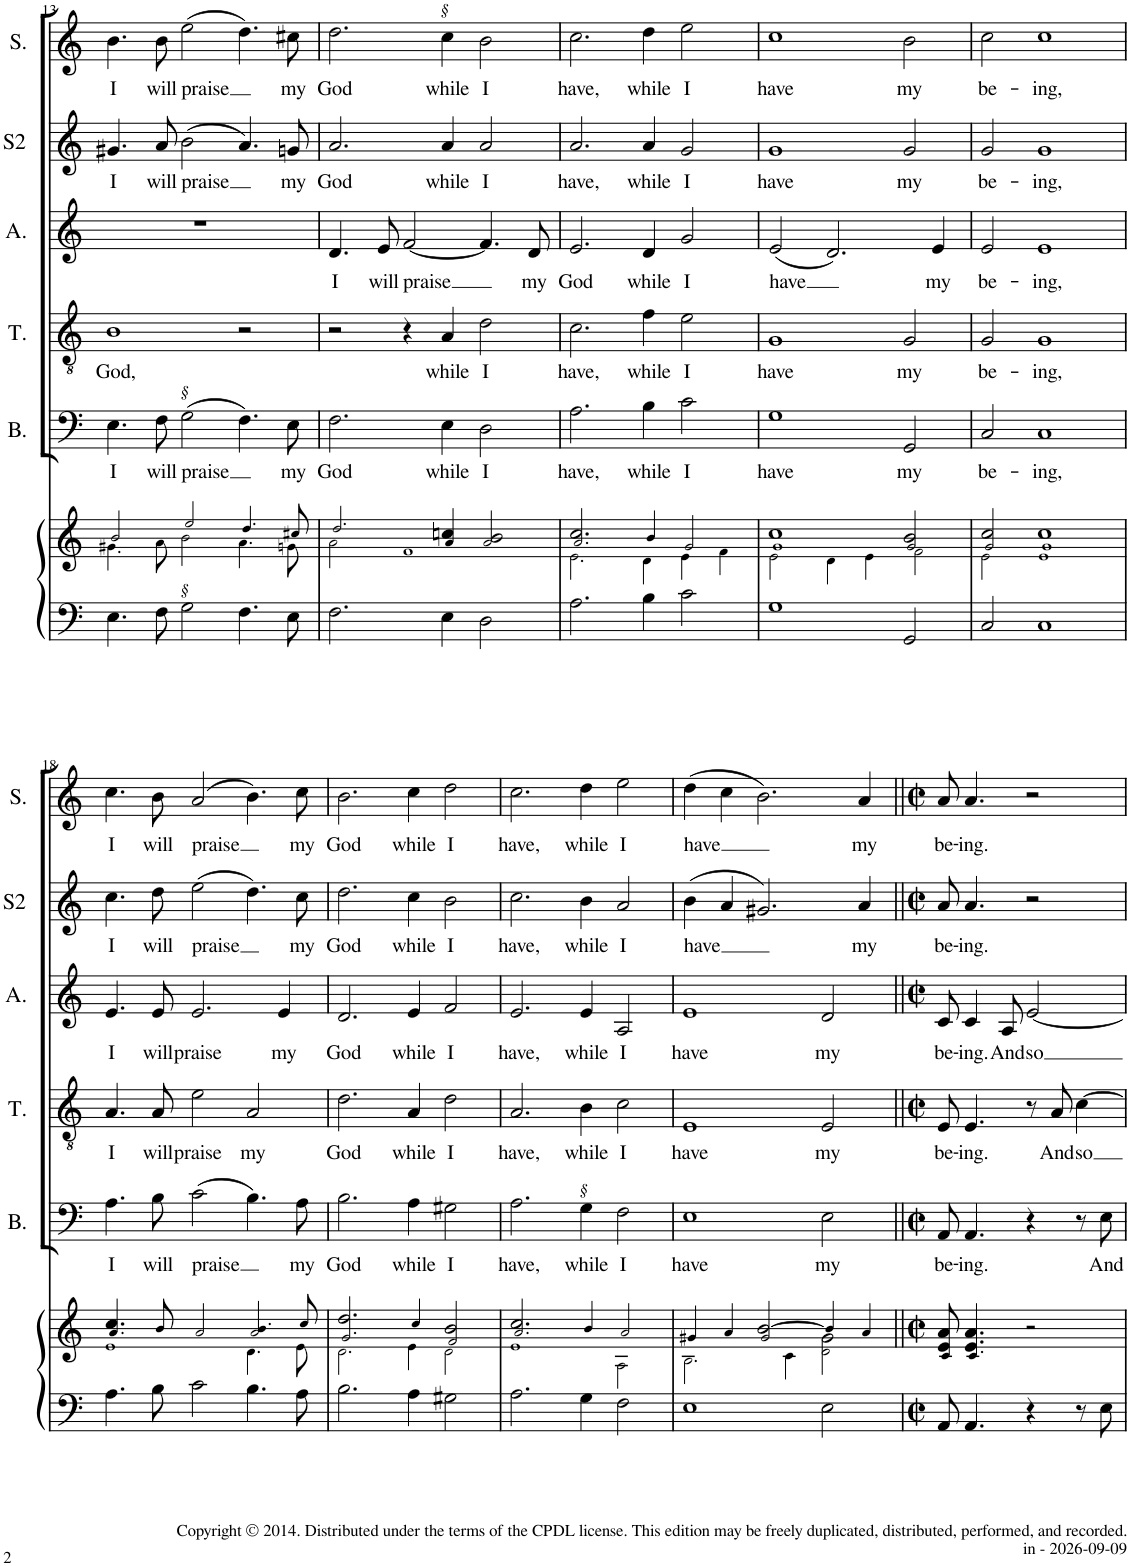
**kern	**kern	**kern	**text	**kern	**text	**kern	**text	**kern	**text	**kern	**text
*part6	*part6	*part5	*part5	*part4	*part4	*part3	*part3	*part2	*part2	*part1	*part1
*staff7	*staff6	*staff5	*staff5	*staff4	*staff4	*staff3	*staff3	*staff2	*staff2	*staff1	*staff1
*I"Continuo	*	*I"Basse	*	*I"Ténor	*	*I"Alto	*	*I"Soprano 2	*	*I"Soprano	*
*	*	*I'B.	*	*I'T.	*	*I'A.	*	*I'S2	*	*I'S.	*
!!LO:PB:g=z
*clefF4	*clefG2	*clefF4	*	*clefGv2	*	*clefG2	*	*clefG2	*	*clefG2	*
*k[]	*k[]	*k[]	*	*k[]	*	*k[]	*	*k[]	*	*k[]	*
*M3/2	*M3/2	*M3/2	*	*M3/2	*	*M3/2	*	*M3/2	*	*M3/2	*
=13	=13	=13	=13	=13	=13	=13	=13	=13	=13	=13	=13
*	*^	*	*	*	*	*	*	*	*	*	*
!	!	!	!	!LO:LY:b	!	!LO:LY:b	!	!	!	!LO:LY:b	!	!LO:LY:b
4.E\	2b/	4.g#X\	4.E\	I	1B	God,	1.r	.	4.g#X/	I	4.b\	I
!	!	!	!	!LO:LY:b	!	!	!	!	!	!LO:LY:b	!	!LO:LY:b
8F\	.	8a\	8F\	will	.	.	.	.	8a/	will	8b\	will
!	!	!	!LO:TX:a:i:t=§	!	!	!	!	!	!	!	!	!
!LO:TX:a:i:t=§	!	!	!	!	!	!	!	!	!	!	!	!
!	!	!	!	!LO:LY:b	!	!	!	!	!	!LO:LY:b	!	!LO:LY:b
2G\	2ee/	2b\	(>2G\	praise	.	.	.	.	(>2b\	praise	(>2ee\	praise
4.F\	4.dd/	4.a\	4.F\)	.	2r	.	.	.	4.a/)	.	4.dd\)	.
!	!	!	!	!LO:LY:b	!	!	!	!	!	!LO:LY:b	!	!LO:LY:b
8E\	8cc#X/	8gn\	8E\	my	.	.	.	.	8gn/	my	8cc#X\	my
=14	=14	=14	=14	=14	=14	=14	=14	=14	=14	=14	=14	=14
!	!	!	!	!LO:LY:b	!	!	!	!LO:LY:b	!	!LO:LY:b	!	!LO:LY:b
2.F\	2.dd/	2a\	2.F\	God	2r	.	4.d/	I	2.a/	God	2.dd\	God
!	!	!	!	!	!	!	!	!LO:LY:b	!	!	!	!
.	.	.	.	.	.	.	8e/	will	.	.	.	.
!	!	!	!	!	!	!	!	!LO:LY:b	!	!	!	!
.	.	1f	.	.	4r	.	[<2f/	praise	.	.	.	.
!	!	!	!	!	!	!	!	!	!	!	!LO:TX:a:i:t=§	!
!	!	!	!	!LO:LY:b	!	!LO:LY:b	!	!	!	!LO:LY:b	!	!LO:LY:b
4E\	4a/ 4ccn/	.	4E\	while	4A/	while	.	.	4a/	while	4cc\	while
!	!	!	!	!LO:LY:b	!	!LO:LY:b	!	!	!	!LO:LY:b	!	!LO:LY:b
2D\	2a/ 2b/	.	2D\	I	2d\	I	4.f/]	.	2a/	I	2b\	I
!	!	!	!	!	!	!	!	!LO:LY:b	!	!	!	!
.	.	.	.	.	.	.	8d/	my	.	.	.	.
=15	=15	=15	=15	=15	=15	=15	=15	=15	=15	=15	=15	=15
!	!	!	!	!LO:LY:b	!	!LO:LY:b	!	!LO:LY:b	!	!LO:LY:b	!	!LO:LY:b
2.A\	2.a/ 2.cc/	2.e\	2.A\	have,	2.c\	have,	2.e/	God	2.a/	have,	2.cc\	have,
!	!	!	!	!LO:LY:b	!	!LO:LY:b	!	!LO:LY:b	!	!LO:LY:b	!	!LO:LY:b
4B\	4b/	4d\	4B\	while	4f\	while	4d/	while	4a/	while	4dd\	while
!	!	!	!	!LO:LY:b	!	!LO:LY:b	!	!LO:LY:b	!	!LO:LY:b	!	!LO:LY:b
2c\	2g/	4e\	2c\	I	2e\	I	2g/	I	2g/	I	2ee\	I
.	.	4f\	.	.	.	.	.	.	.	.	.	.
=16	=16	=16	=16	=16	=16	=16	=16	=16	=16	=16	=16	=16
!	!	!	!	!LO:LY:b	!	!LO:LY:b	!	!LO:LY:b	!	!LO:LY:b	!	!LO:LY:b
1G	1g 1cc	2e\	1G	have	1G	have	(<2e/	have	1g	have	1cc	have
.	.	4d\	.	.	.	.	2.d/)	.	.	.	.	.
.	.	4e\	.	.	.	.	.	.	.	.	.	.
!	!	!	!	!LO:LY:b	!	!LO:LY:b	!	!	!	!LO:LY:b	!	!LO:LY:b
2GG/	2g/ 2b/	2f\	2GG/	my	2G/	my	.	.	2g/	my	2b\	my
!	!	!	!	!	!	!	!	!LO:LY:b	!	!	!	!
.	.	.	.	.	.	.	4e/	my	.	.	.	.
=17	=17	=17	=17	=17	=17	=17	=17	=17	=17	=17	=17	=17
!	!	!	!	!LO:LY:b	!	!LO:LY:b	!	!LO:LY:b	!	!LO:LY:b	!	!LO:LY:b
2C/	2g/ 2cc/	2e\	2C/	be-	2G/	be-	2e/	be-	2g/	be-	2cc\	be-
!	!	!	!	!LO:LY:b	!	!LO:LY:b	!	!LO:LY:b	!	!LO:LY:b	!	!LO:LY:b
1C	1g 1cc	1e	1C	-ing,	1G	-ing,	1e	-ing,	1g	-ing,	1cc	-ing,
!!LO:LB:g=z
=18	=18	=18	=18	=18	=18	=18	=18	=18	=18	=18	=18	=18
*	*	*^	*	*	*	*	*	*	*	*	*	*
!	!	!	!	!	!LO:LY:b	!	!LO:LY:b	!	!LO:LY:b	!	!LO:LY:b	!	!LO:LY:b
4.A\	4.a/ 4.cc/	1e	1ryy	4.A\	I	4.A/	I	4.e/	I	4.cc\	I	4.cc\	I
!	!	!	!	!	!LO:LY:b	!	!LO:LY:b	!	!LO:LY:b	!	!LO:LY:b	!	!LO:LY:b
8B\	8b/	.	.	8B\	will	8A/	will	8e/	will	8dd\	will	8b\	will
!	!	!	!	!	!LO:LY:b	!	!LO:LY:b	!	!LO:LY:b	!	!LO:LY:b	!	!LO:LY:b
2c\	2a/	.	.	(>2c\	praise	2e\	praise	2.e/	praise	(>2ee\	praise	(2a/	praise
!	!	!	!	!	!	!	!LO:LY:b	!	!	!	!	!	!
4.B\	4.b/	4.d\	2a/	4.B\)	.	2A/	my	.	.	4.dd\)	.	4.b\)	.
!	!	!	!	!	!	!	!	!	!LO:LY:b	!	!	!	!
.	.	.	.	.	.	.	.	4e/	my	.	.	.	.
!	!	!	!	!	!LO:LY:b	!	!	!	!	!	!LO:LY:b	!	!LO:LY:b
8A\	8cc/	8e\	.	8A\	my	.	.	.	.	8cc\	my	8cc\	my
*	*	*v	*v	*	*	*	*	*	*	*	*	*	*
=19	=19	=19	=19	=19	=19	=19	=19	=19	=19	=19	=19	=19
!	!	!	!	!LO:LY:b	!	!LO:LY:b	!	!LO:LY:b	!	!LO:LY:b	!	!LO:LY:b
2.B\	2.g/ 2.dd/	2.d\	2.B\	God	2.d\	God	2.d/	God	2.dd\	God	2.b\	God
!	!	!	!	!LO:LY:b	!	!LO:LY:b	!	!LO:LY:b	!	!LO:LY:b	!	!LO:LY:b
4A\	4cc/	4e\	4A\	while	4A/	while	4e/	while	4cc\	while	4cc\	while
!	!	!	!	!LO:LY:b	!	!LO:LY:b	!	!LO:LY:b	!	!LO:LY:b	!	!LO:LY:b
2G#X\	2f/ 2b/	2d\	2G#X\	I	2d\	I	2f/	I	2b\	I	2dd\	I
=20	=20	=20	=20	=20	=20	=20	=20	=20	=20	=20	=20	=20
!	!	!	!	!LO:LY:b	!	!LO:LY:b	!	!LO:LY:b	!	!LO:LY:b	!	!LO:LY:b
2.A\	2.a/ 2.cc/	1e	2.A\	have,	2.A/	have,	2.e/	have,	2.cc\	have,	2.cc\	have,
!	!	!	!LO:TX:a:i:t=§	!	!	!	!	!	!	!	!	!
!	!	!	!	!LO:LY:b	!	!LO:LY:b	!	!LO:LY:b	!	!LO:LY:b	!	!LO:LY:b
4G\	4b/	.	4G\	while	4B\	while	4e/	while	4b\	while	4dd\	while
!	!	!	!	!LO:LY:b	!	!LO:LY:b	!	!LO:LY:b	!	!LO:LY:b	!	!LO:LY:b
2F\	2a/	2A\	2F\	I	2c\	I	2A/	I	2a/	I	2ee\	I
=21	=21	=21	=21	=21	=21	=21	=21	=21	=21	=21	=21	=21
!	!	!	!	!LO:LY:b	!	!LO:LY:b	!	!LO:LY:b	!	!LO:LY:b	!	!LO:LY:b
1E	4g#X/	2.B\	1E	have	1E	have	1e	have	(>4b\	have	(>4dd\	have
.	4a/	.	.	.	.	.	.	.	4a/	.	4cc\	.
.	2g#/ [>2b/	.	.	.	.	.	.	.	2.g#X/)	.	2.b\)	.
.	.	4c\	.	.	.	.	.	.	.	.	.	.
!	!	!	!	!LO:LY:b	!	!LO:LY:b	!	!LO:LY:b	!	!	!	!
2E\	4b/	2d\ 2g#\	2E\	my	2E/	my	2d/	my	.	.	.	.
!	!	!	!	!	!	!	!	!	!	!LO:LY:b	!	!LO:LY:b
.	4a/	.	.	.	.	.	.	.	4a/	my	4a/	my
*	*v	*v	*	*	*	*	*	*	*	*	*	*
=22||	=22||	=22||	=22||	=22||	=22||	=22||	=22||	=22||	=22||	=22||	=22||
*M2/2	*M2/2	*M2/2	*	*M2/2	*	*M2/2	*	*M2/2	*	*M2/2	*
*met(c|)	*met(c|)	*met(c|)	*	*met(c|)	*	*met(c|)	*	*met(c|)	*	*met(c|)	*
!	!	!	!LO:LY:b	!	!LO:LY:b	!	!LO:LY:b	!	!LO:LY:b	!	!LO:LY:b
8AA/	8c/ 8e/ 8a/	8AA/	be-	8E/	be-	8c/	be-	8a/	be-	8a/	be-
!	!	!	!LO:LY:b	!	!LO:LY:b	!	!LO:LY:b	!	!LO:LY:b	!	!LO:LY:b
4.AA/	4.c/ 4.e/ 4.a/	4.AA/	-ing.	4.E/	-ing.	4c/	-ing.	4.a/	-ing.	4.a/	-ing.
!	!	!	!	!	!	!	!LO:LY:b	!	!	!	!
.	.	.	.	.	.	8A/	And	.	.	.	.
!	!	!	!	!	!	!	!LO:LY:b	!	!	!	!
4r	2r	4r	.	8r	.	[<2e/	so	2r	.	2r	.
!	!	!	!	!	!LO:LY:b	!	!	!	!	!	!
.	.	.	.	8A/	And	.	.	.	.	.	.
!	!	!	!	!	!LO:LY:b	!	!	!	!	!	!
8r	.	8r	.	[>4c\	so	.	.	.	.	.	.
!	!	!	!LO:LY:b	!	!	!	!	!	!	!	!
8E\	.	8E\	And	.	.	.	.	.	.	.	.
=	=	=	=	=	=	=	=	=	=	=	=
*-	*-	*-	*-	*-	*-	*-	*-	*-	*-	*-	*-
